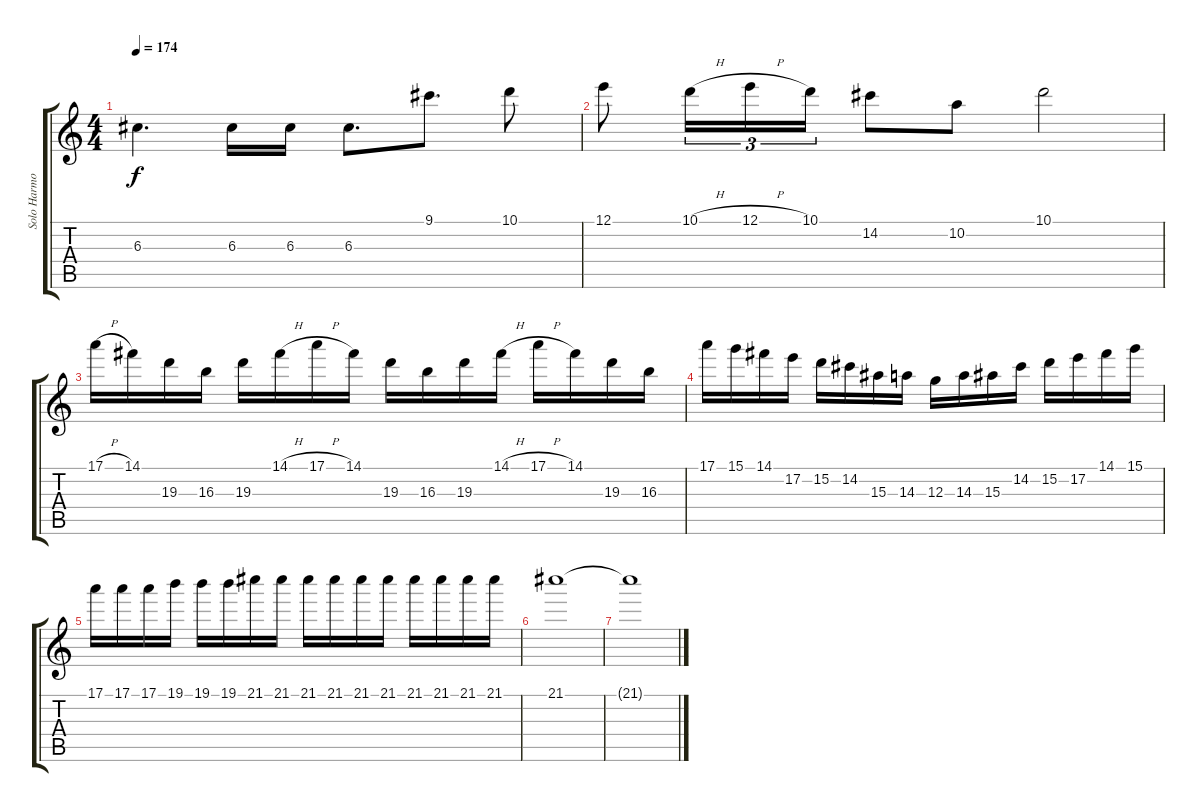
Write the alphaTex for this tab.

\track ("Solo Harmony" "Solo Harmo") {instrument overdrivenguitar}
\staff {score tabs}
\tuning (E4 B3 G3 D3 A2 E2) {hide}
\ts (4 4)
\tempo 174
\clef g2
\ks c
6.3.4{d dy f} 6.3.16 6.3.16 6.3.8{d} 9.1.8{d} 10.1.8 |
12.1.8 10.1{h}.16{tu (3 2)} 12.1{h}.16{tu (3 2)} 10.1.16{tu (3 2)} 14.2.8 10.2.8 10.1.2 |
17.1{h}.16 14.1.16 19.3.16 16.3.16 19.3.16 14.1{h}.16 17.1{h}.16 14.1.16 19.3.16 16.3.16 19.3.16 14.1{h}.16 17.1{h}.16 14.1.16 19.3.16 16.3.16 |
17.1.16 15.1.16 14.1.16 17.2.16 15.2.16 14.2.16 15.3.16 14.3.16 12.3.16 14.3.16 15.3.16 14.2.16 15.2.16 17.2.16 14.1.16 15.1.16 |
17.1.16 17.1.16 17.1.16 19.1.16 19.1.16 19.1.16 21.1.16 21.1.16 21.1.16 21.1.16 21.1.16 21.1.16 21.1.16 21.1.16 21.1.16 21.1.16 |
21.1.1 |
21.1{t}.1
